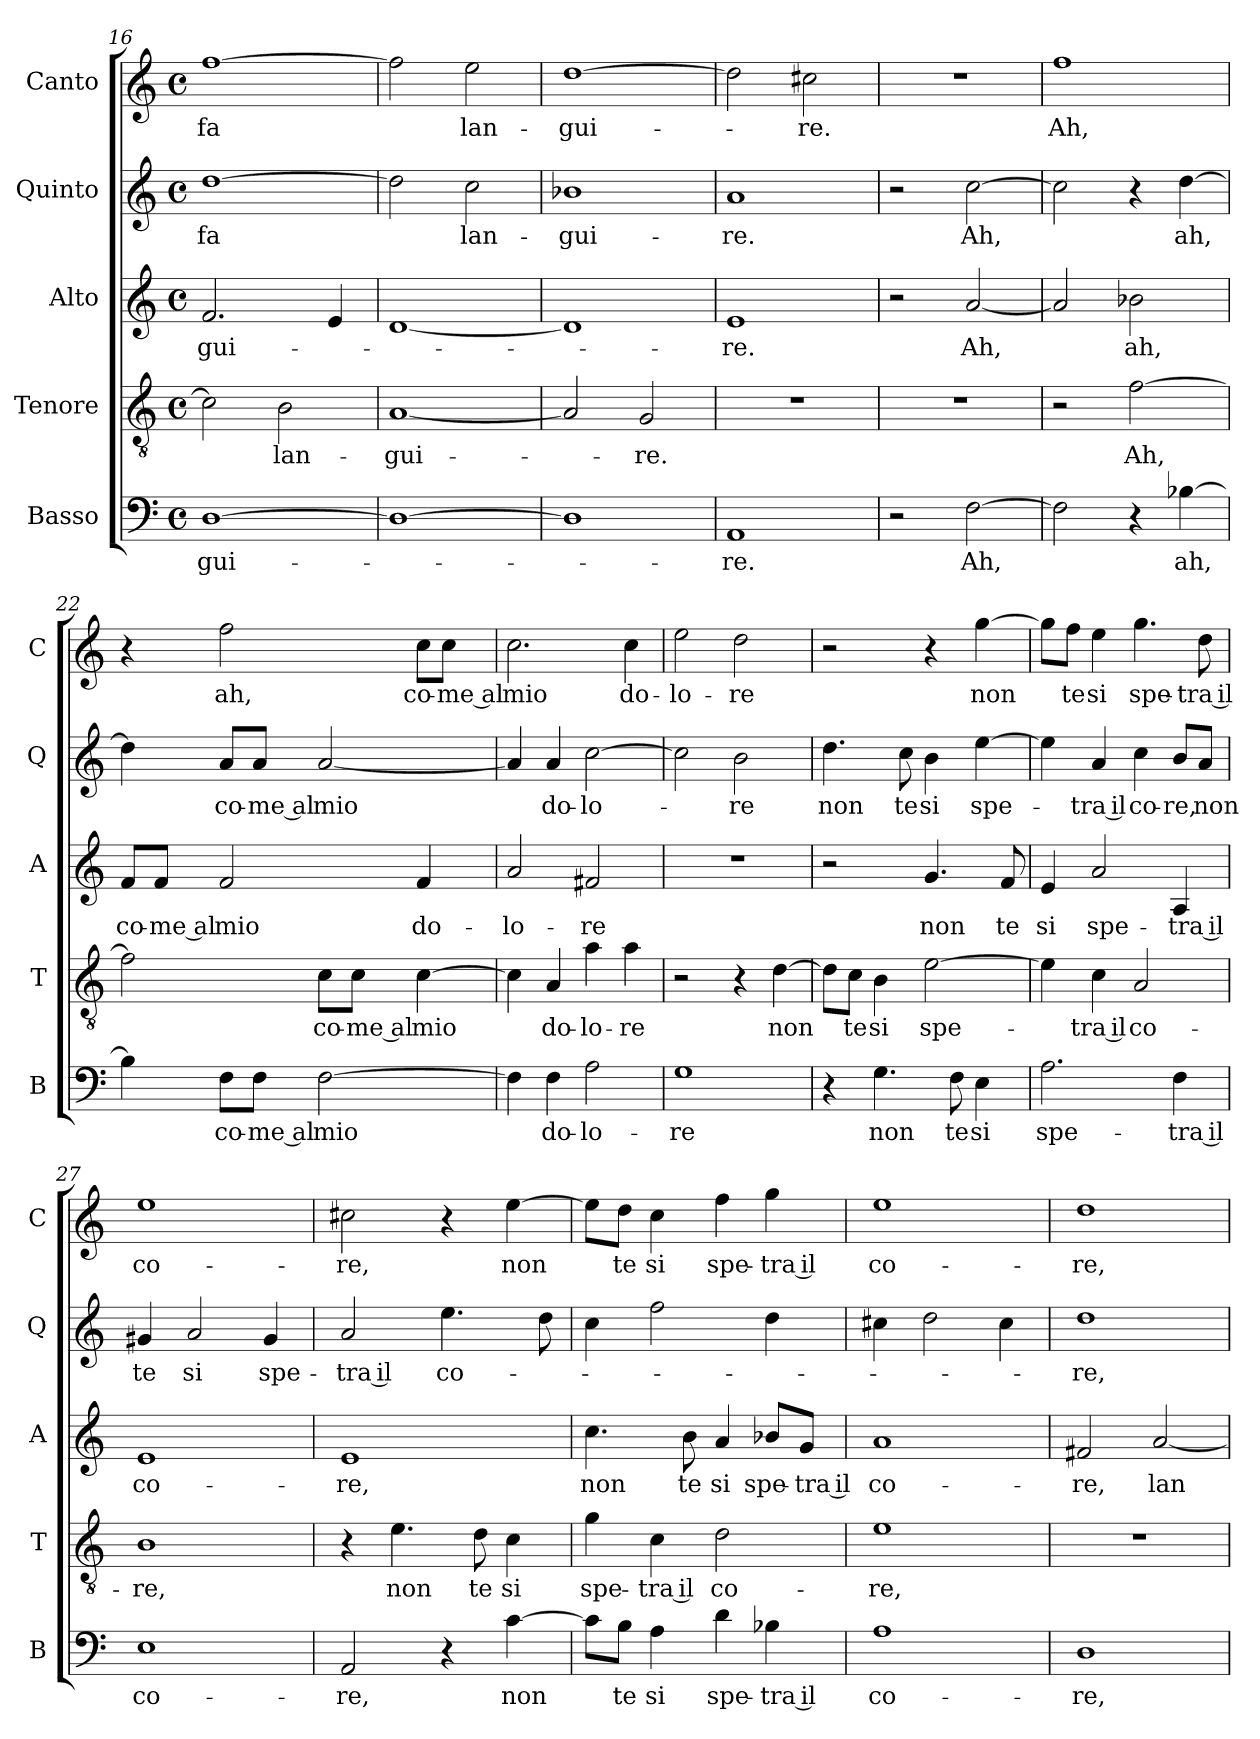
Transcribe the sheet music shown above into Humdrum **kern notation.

**kern	**text	**kern	**text	**kern	**text	**kern	**text	**kern	**text
*part5	*part5	*part4	*part4	*part3	*part3	*part2	*part2	*part1	*part1
*staff5	*staff5	*staff4	*staff4	*staff3	*staff3	*staff2	*staff2	*staff1	*staff1
*I"Basso	*	*I"Tenore	*	*I"Alto	*	*I"Quinto	*	*I"Canto	*
*I'B	*	*I'T	*	*I'A	*	*I'Q	*	*I'C	*
!!LO:LB:g=z
*clefF4	*	*clefGv2	*	*clefG2	*	*clefG2	*	*clefG2	*
*k[]	*	*k[]	*	*k[]	*	*k[]	*	*k[]	*
*C:	*	*C:	*	*C:	*	*C:	*	*C:	*
*M4/4	*	*M4/4	*	*M4/4	*	*M4/4	*	*M4/4	*
*met(c)	*	*met(c)	*	*met(c)	*	*met(c)	*	*met(c)	*
=16	=16	=16	=16	=16	=16	=16	=16	=16	=16
!	!LO:LY:b	!	!	!	!LO:LY:b	!	!LO:LY:b	!	!LO:LY:b
[1D	-gui-	2c\]	.	2.f/	-gui-	[1dd	-fa	[1ff	-fa
!	!	!	!LO:LY:b	!	!	!	!	!	!
.	.	2B\	lan-	.	.	.	.	.	.
.	.	.	.	4e/	.	.	.	.	.
=17	=17	=17	=17	=17	=17	=17	=17	=17	=17
!	!	!	!LO:LY:b	!	!	!	!	!	!
1D_	.	[1A	-gui-	[1d	.	2dd\]	.	2ff\]	.
!	!	!	!	!	!	!	!LO:LY:b	!	!LO:LY:b
.	.	.	.	.	.	2cc\	lan-	2ee\	lan-
=18	=18	=18	=18	=18	=18	=18	=18	=18	=18
!	!	!	!	!	!	!	!LO:LY:b	!	!LO:LY:b
1D]	.	2A/]	.	1d]	.	1b-X	-gui-	[1dd	-gui-
!	!	!	!LO:LY:b	!	!	!	!	!	!
.	.	2G/	-re.	.	.	.	.	.	.
=19	=19	=19	=19	=19	=19	=19	=19	=19	=19
!	!LO:LY:b	!	!	!	!LO:LY:b	!	!LO:LY:b	!	!
1AA	-re.	1r	.	1e	-re.	1a	-re.	2dd\]	.
!	!	!	!	!	!	!	!	!	!LO:LY:b
.	.	.	.	.	.	.	.	2cc#X\	-re.
=20	=20	=20	=20	=20	=20	=20	=20	=20	=20
2r	.	1r	.	2r	.	2r	.	1r	.
!	!LO:LY:b	!	!	!	!LO:LY:b	!	!LO:LY:b	!	!
[2F\	Ah,	.	.	[2a/	Ah,	[2cc\	Ah,	.	.
=21	=21	=21	=21	=21	=21	=21	=21	=21	=21
!	!	!	!	!	!	!	!	!	!LO:LY:b
2F\]	.	2r	.	2a/]	.	2cc\]	.	1ff	Ah,
!	!	!	!LO:LY:b	!	!LO:LY:b	!	!	!	!
4r	.	[2f\	Ah,	2b-X\	ah,	4r	.	.	.
!	!LO:LY:b	!	!	!	!	!	!LO:LY:b	!	!
[4B-X\	ah,	.	.	.	.	[4dd\	ah,	.	.
!!LO:LB:g=z
=22	=22	=22	=22	=22	=22	=22	=22	=22	=22
!	!	!	!	!	!LO:LY:b	!	!	!	!
4B-\]	.	2f\]	.	8f/L	co-	4dd\]	.	4r	.
!	!	!	!	!	!LO:LY:b	!	!	!	!
.	.	.	.	8f/J	-me al	.	.	.	.
!	!LO:LY:b	!	!	!	!LO:LY:b	!	!LO:LY:b	!	!LO:LY:b
8F\L	co-	.	.	2f/	mio	8a/L	co-	2ff\	ah,
!	!LO:LY:b	!	!	!	!	!	!LO:LY:b	!	!
8F\J	-me al	.	.	.	.	8a/J	-me al	.	.
!	!LO:LY:b	!	!LO:LY:b	!	!	!	!LO:LY:b	!	!
[2F\	mio	8c\L	co-	.	.	[2a/	mio	.	.
!	!	!	!LO:LY:b	!	!	!	!	!	!
.	.	8c\J	-me al	.	.	.	.	.	.
!	!	!	!LO:LY:b	!	!LO:LY:b	!	!	!	!LO:LY:b
.	.	[4c\	mio	4f/	do-	.	.	8cc\L	co-
!	!	!	!	!	!	!	!	!	!LO:LY:b
.	.	.	.	.	.	.	.	8cc\J	-me al
=23	=23	=23	=23	=23	=23	=23	=23	=23	=23
!	!	!	!	!	!LO:LY:b	!	!	!	!LO:LY:b
4F\]	.	4c\]	.	2a/	-lo-	4a/]	.	2.cc\	mio
!	!LO:LY:b	!	!LO:LY:b	!	!	!	!LO:LY:b	!	!
4F\	do-	4A/	do-	.	.	4a/	do-	.	.
!	!LO:LY:b	!	!LO:LY:b	!	!LO:LY:b	!	!LO:LY:b	!	!
2A\	-lo-	4a\	-lo-	2f#X/	-re	[2cc\	-lo-	.	.
!	!	!	!LO:LY:b	!	!	!	!	!	!LO:LY:b
.	.	4a\	-re	.	.	.	.	4cc\	do-
=24	=24	=24	=24	=24	=24	=24	=24	=24	=24
!	!LO:LY:b	!	!	!	!	!	!	!	!LO:LY:b
1G	-re	2r	.	1r	.	2cc\]	.	2ee\	-lo-
!	!	!	!	!	!	!	!LO:LY:b	!	!LO:LY:b
.	.	4r	.	.	.	2b\	-re	2dd\	-re
!	!	!	!LO:LY:b	!	!	!	!	!	!
.	.	[4d\	non	.	.	.	.	.	.
=25	=25	=25	=25	=25	=25	=25	=25	=25	=25
!	!	!	!	!	!	!	!LO:LY:b	!	!
4r	.	8d\L]	.	2r	.	4.dd\	non	2r	.
!	!	!	!LO:LY:b	!	!	!	!	!	!
.	.	8c\J	te	.	.	.	.	.	.
!	!LO:LY:b	!	!LO:LY:b	!	!	!	!	!	!
4.G\	non	4B\	si	.	.	.	.	.	.
!	!	!	!	!	!	!	!LO:LY:b	!	!
.	.	.	.	.	.	8cc\	te	.	.
!	!	!	!LO:LY:b	!	!LO:LY:b	!	!LO:LY:b	!	!
.	.	[2e\	spe-	4.g/	non	4b\	si	4r	.
!	!LO:LY:b	!	!	!	!	!	!	!	!
8F\	te	.	.	.	.	.	.	.	.
!	!LO:LY:b	!	!	!	!	!	!LO:LY:b	!	!LO:LY:b
4E\	si	.	.	.	.	[4ee\	spe-	[4gg\	non
!	!	!	!	!	!LO:LY:b	!	!	!	!
.	.	.	.	8f/	te	.	.	.	.
=26	=26	=26	=26	=26	=26	=26	=26	=26	=26
!	!LO:LY:b	!	!	!	!LO:LY:b	!	!	!	!
2.A\	spe-	4e\]	.	4e/	si	4ee\]	.	8gg\L]	.
!	!	!	!	!	!	!	!	!	!LO:LY:b
.	.	.	.	.	.	.	.	8ff\J	te
!	!	!	!LO:LY:b	!	!LO:LY:b	!	!LO:LY:b	!	!LO:LY:b
.	.	4c\	-tra il	2a/	spe-	4a/	-tra il	4ee\	si
!	!	!	!LO:LY:b	!	!	!	!LO:LY:b	!	!LO:LY:b
.	.	2A/	co-	.	.	4cc\	co-	4.gg\	spe-
!	!LO:LY:b	!	!	!	!LO:LY:b	!	!LO:LY:b	!	!
4F\	-tra il	.	.	4A/	-tra il	8b/L	-re,	.	.
!	!	!	!	!	!	!	!LO:LY:b	!	!LO:LY:b
.	.	.	.	.	.	8a/J	non	8dd\	-tra il
!!LO:PB:g=z
=27	=27	=27	=27	=27	=27	=27	=27	=27	=27
!	!LO:LY:b	!	!LO:LY:b	!	!LO:LY:b	!	!LO:LY:b	!	!LO:LY:b
1E	co-	1B	-re,	1e	co-	4g#X/	te	1ee	co-
!	!	!	!	!	!	!	!LO:LY:b	!	!
.	.	.	.	.	.	2a/	si	.	.
!	!	!	!	!	!	!	!LO:LY:b	!	!
.	.	.	.	.	.	4g#/	spe-	.	.
=28	=28	=28	=28	=28	=28	=28	=28	=28	=28
!	!LO:LY:b	!	!	!	!LO:LY:b	!	!LO:LY:b	!	!LO:LY:b
2AA/	-re,	4r	.	1e	-re,	2a/	-tra il	2cc#X\	-re,
!	!	!	!LO:LY:b	!	!	!	!	!	!
.	.	4.e\	non	.	.	.	.	.	.
!	!	!	!	!	!	!	!LO:LY:b	!	!
4r	.	.	.	.	.	4.ee\	co-	4r	.
!	!	!	!LO:LY:b	!	!	!	!	!	!
.	.	8d\	te	.	.	.	.	.	.
!	!LO:LY:b	!	!LO:LY:b	!	!	!	!	!	!LO:LY:b
[4c\	non	4c\	si	.	.	.	.	[4ee\	non
.	.	.	.	.	.	8dd\	.	.	.
=29	=29	=29	=29	=29	=29	=29	=29	=29	=29
!	!	!	!LO:LY:b	!	!LO:LY:b	!	!	!	!
8c\L]	.	4g\	spe-	4.cc\	non	4cc\	.	8ee\L]	.
!	!LO:LY:b	!	!	!	!	!	!	!	!LO:LY:b
8B\J	te	.	.	.	.	.	.	8dd\J	te
!	!LO:LY:b	!	!LO:LY:b	!	!	!	!	!	!LO:LY:b
4A\	si	4c\	-tra il	.	.	2ff\	.	4cc\	si
!	!	!	!	!	!LO:LY:b	!	!	!	!
.	.	.	.	8b\	te	.	.	.	.
!	!LO:LY:b	!	!LO:LY:b	!	!LO:LY:b	!	!	!	!LO:LY:b
4d\	spe-	2d\	co-	4a/	si	.	.	4ff\	spe-
!	!LO:LY:b	!	!	!	!LO:LY:b	!	!	!	!LO:LY:b
4B-X\	-tra il	.	.	8b-X/L	spe-	4dd\	.	4gg\	-tra il
!	!	!	!	!	!LO:LY:b	!	!	!	!
.	.	.	.	8g/J	-tra il	.	.	.	.
=30	=30	=30	=30	=30	=30	=30	=30	=30	=30
!	!LO:LY:b	!	!LO:LY:b	!	!LO:LY:b	!	!	!	!LO:LY:b
1A	co-	1e	-re,	1a	co-	4cc#X\	.	1ee	co-
.	.	.	.	.	.	2dd\	.	.	.
.	.	.	.	.	.	4cc#\	.	.	.
=31	=31	=31	=31	=31	=31	=31	=31	=31	=31
!	!LO:LY:b	!	!	!	!LO:LY:b	!	!LO:LY:b	!	!LO:LY:b
1D	-re,	1r	.	2f#X/	-re,	1dd	-re,	1dd	-re,
!	!	!	!	!	!LO:LY:b	!	!	!	!
.	.	.	.	[2a/	lan-	.	.	.	.
=	=	=	=	=	=	=	=	=	=
*-	*-	*-	*-	*-	*-	*-	*-	*-	*-
